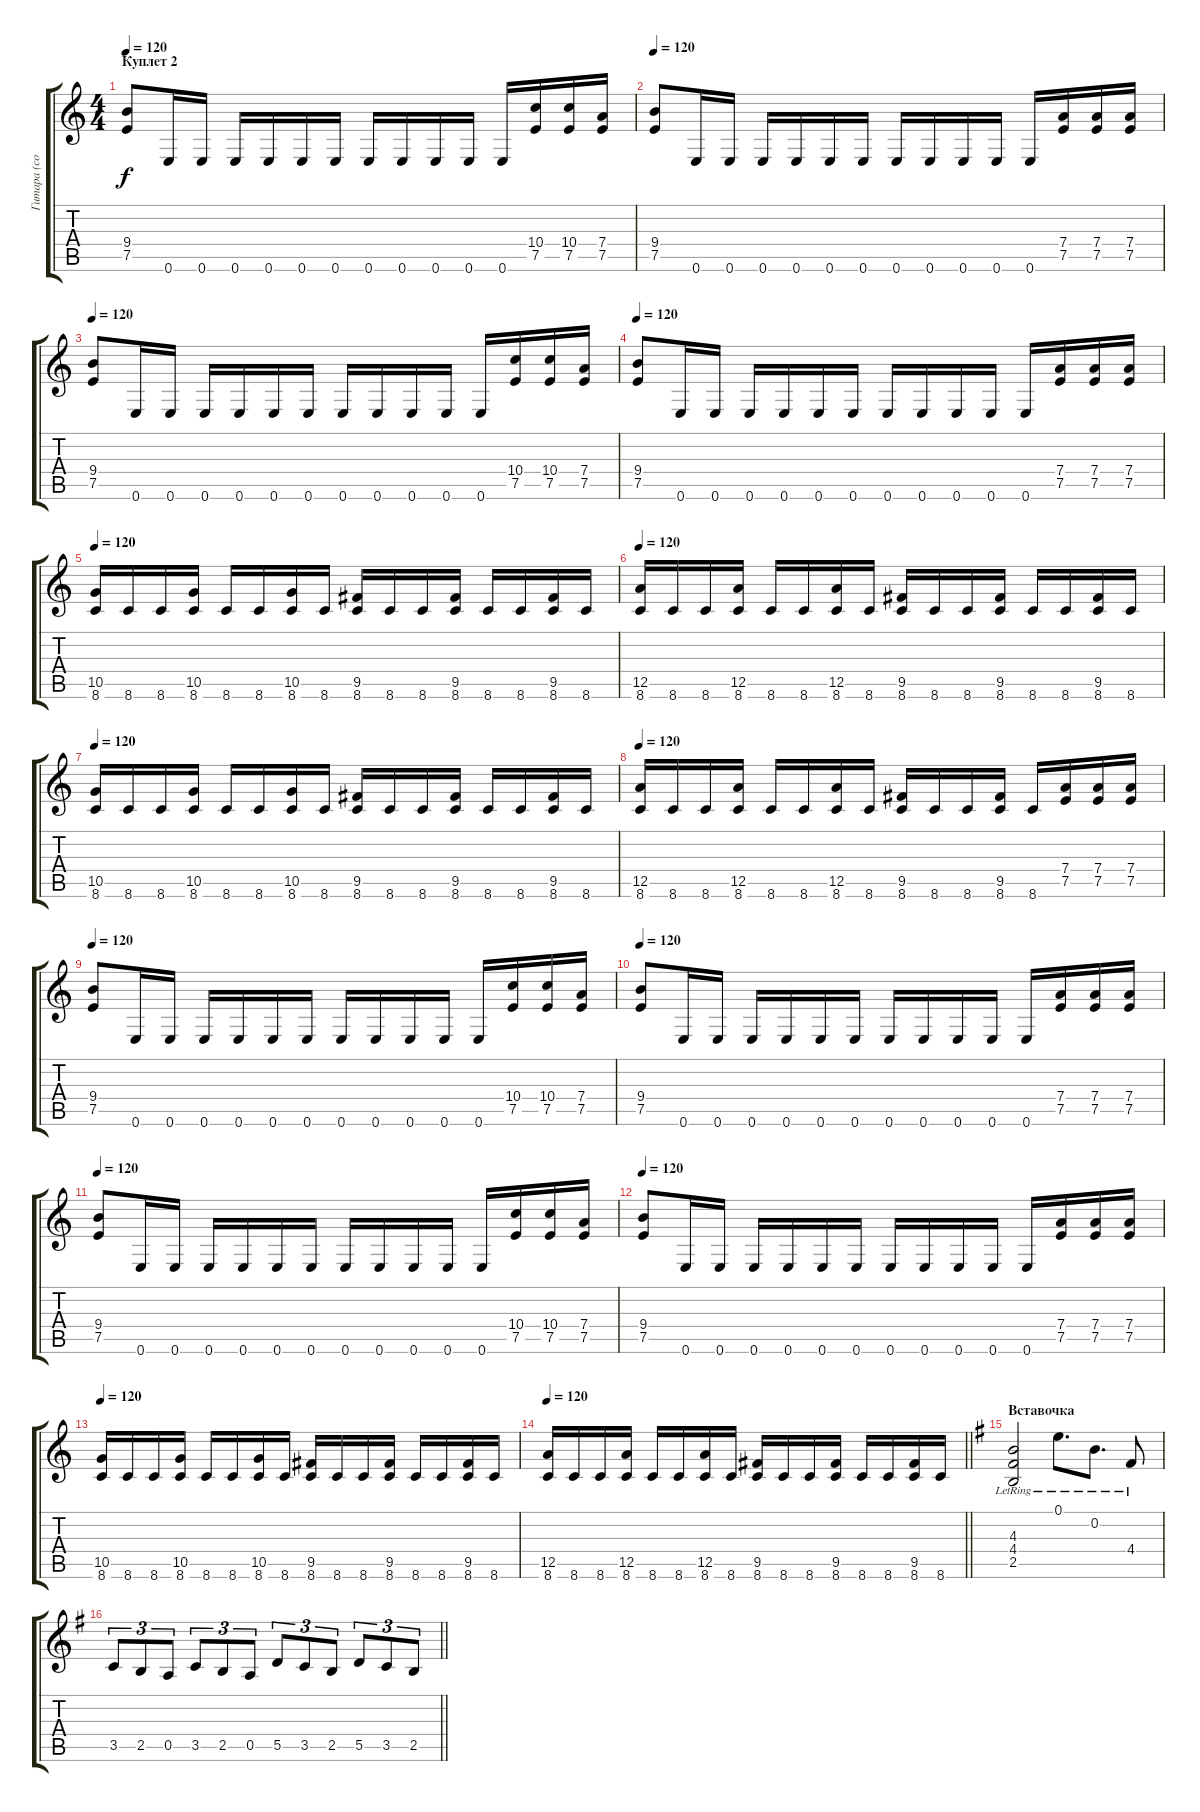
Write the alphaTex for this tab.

\track ("Гитара (соло)" "Гитара (со") {instrument overdrivenguitar}
\staff {score tabs}
\tuning (E4 B3 G3 D3 A2 E2) {hide}
\ts (4 4)
\section ("" "Куплет 2")
\tempo 120
\clef g2
\ks c
(9.4 7.5).8{dy f} 0.6.16 0.6.16 0.6.16 0.6.16 0.6.16 0.6.16 0.6.16 0.6.16 0.6.16 0.6.16 0.6.16 (10.4 7.5).16 (10.4 7.5).16 (7.4 7.5).16 |
\tempo 120
(9.4 7.5).8 0.6.16 0.6.16 0.6.16 0.6.16 0.6.16 0.6.16 0.6.16 0.6.16 0.6.16 0.6.16 0.6.16 (7.4 7.5).16 (7.4 7.5).16 (7.4 7.5).16 |
\tempo 120
(9.4 7.5).8 0.6.16 0.6.16 0.6.16 0.6.16 0.6.16 0.6.16 0.6.16 0.6.16 0.6.16 0.6.16 0.6.16 (10.4 7.5).16 (10.4 7.5).16 (7.4 7.5).16 |
\tempo 120
(9.4 7.5).8 0.6.16 0.6.16 0.6.16 0.6.16 0.6.16 0.6.16 0.6.16 0.6.16 0.6.16 0.6.16 0.6.16 (7.4 7.5).16 (7.4 7.5).16 (7.4 7.5).16 |
\tempo 120
(10.5 8.6).16 8.6.16 8.6.16 (10.5 8.6).16 8.6.16 8.6.16 (10.5 8.6).16 8.6.16 (9.5 8.6).16 8.6.16 8.6.16 (9.5 8.6).16 8.6.16 8.6.16 (9.5 8.6).16 8.6.16 |
\tempo 120
(12.5 8.6).16 8.6.16 8.6.16 (12.5 8.6).16 8.6.16 8.6.16 (12.5 8.6).16 8.6.16 (9.5 8.6).16 8.6.16 8.6.16 (9.5 8.6).16 8.6.16 8.6.16 (9.5 8.6).16 8.6.16 |
\tempo 120
(10.5 8.6).16 8.6.16 8.6.16 (10.5 8.6).16 8.6.16 8.6.16 (10.5 8.6).16 8.6.16 (9.5 8.6).16 8.6.16 8.6.16 (9.5 8.6).16 8.6.16 8.6.16 (9.5 8.6).16 8.6.16 |
\tempo 120
(12.5 8.6).16 8.6.16 8.6.16 (12.5 8.6).16 8.6.16 8.6.16 (12.5 8.6).16 8.6.16 (9.5 8.6).16 8.6.16 8.6.16 (9.5 8.6).16 8.6.16 (7.4 7.5).16 (7.4 7.5).16 (7.4 7.5).16 |
\tempo 120
(9.4 7.5).8 0.6.16 0.6.16 0.6.16 0.6.16 0.6.16 0.6.16 0.6.16 0.6.16 0.6.16 0.6.16 0.6.16 (10.4 7.5).16 (10.4 7.5).16 (7.4 7.5).16 |
\tempo 120
(9.4 7.5).8 0.6.16 0.6.16 0.6.16 0.6.16 0.6.16 0.6.16 0.6.16 0.6.16 0.6.16 0.6.16 0.6.16 (7.4 7.5).16 (7.4 7.5).16 (7.4 7.5).16 |
\tempo 120
(9.4 7.5).8 0.6.16 0.6.16 0.6.16 0.6.16 0.6.16 0.6.16 0.6.16 0.6.16 0.6.16 0.6.16 0.6.16 (10.4 7.5).16 (10.4 7.5).16 (7.4 7.5).16 |
\tempo 120
(9.4 7.5).8 0.6.16 0.6.16 0.6.16 0.6.16 0.6.16 0.6.16 0.6.16 0.6.16 0.6.16 0.6.16 0.6.16 (7.4 7.5).16 (7.4 7.5).16 (7.4 7.5).16 |
\tempo 120
(10.5 8.6).16 8.6.16 8.6.16 (10.5 8.6).16 8.6.16 8.6.16 (10.5 8.6).16 8.6.16 (9.5 8.6).16 8.6.16 8.6.16 (9.5 8.6).16 8.6.16 8.6.16 (9.5 8.6).16 8.6.16 |
\tempo 120
\barLineRight lightlight
(12.5 8.6).16 8.6.16 8.6.16 (12.5 8.6).16 8.6.16 8.6.16 (12.5 8.6).16 8.6.16 (9.5 8.6).16 8.6.16 8.6.16 (9.5 8.6).16 8.6.16 8.6.16 (9.5 8.6).16 8.6.16 |
\section ("" "Вставочка")
\ks g
(4.3{lr} 4.4{lr} 2.5{lr}).2 0.1{lr}.8{d} 0.2{lr}.8{d} 4.4{lr}.8 |
\barLineRight lightlight
3.5.8{tu (3 2)} 2.5.8{tu (3 2)} 0.5.8{tu (3 2)} 3.5.8{tu (3 2)} 2.5.8{tu (3 2)} 0.5.8{tu (3 2)} 5.5.8{tu (3 2)} 3.5.8{tu (3 2)} 2.5.8{tu (3 2)} 5.5.8{tu (3 2)} 3.5.8{tu (3 2)} 2.5.8{tu (3 2)}
